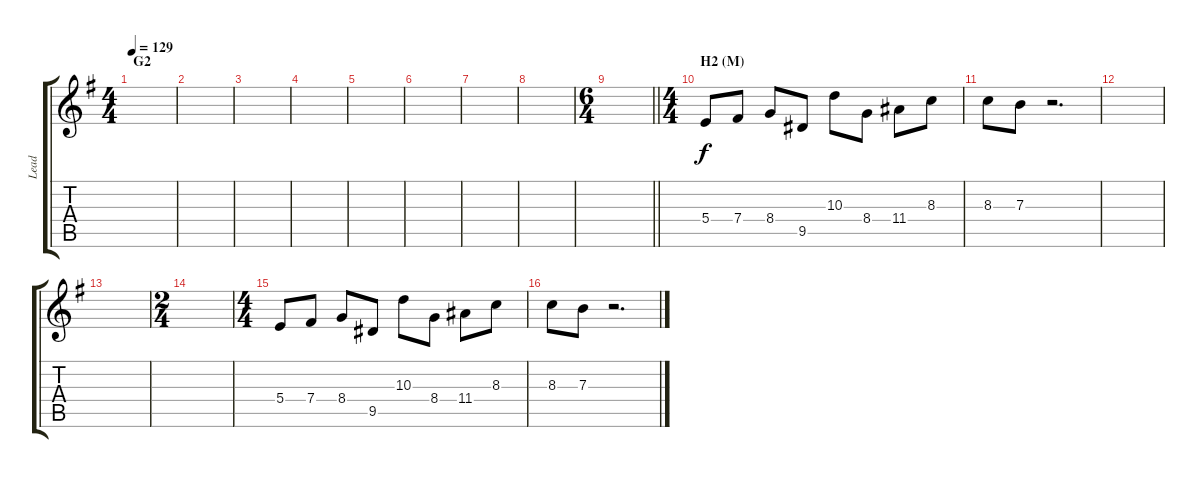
\track ("Lead" "Lead") {instrument overdrivenguitar}
\staff {score tabs}
\tuning (Db4 Ab3 E3 B2 Gb2 Db2) {hide}
\ts (4 4)
\section ("" "G2")
\tempo 129
\clef g2
\ks eminor
|
|
|
|
|
|
|
|
\ts (6 4)
\barLineRight lightlight
|
\ts (4 4)
\section ("" "H2 (M)")
5.4.8 7.4.8 8.4.8 9.5.8 10.3.8 8.4.8 11.4.8 8.3.8 |
8.3.8 7.3.8 r.2{d} |
|
|
\ts (2 4)
|
\ts (4 4)
5.4.8 7.4.8 8.4.8 9.5.8 10.3.8 8.4.8 11.4.8 8.3.8 |
8.3.8 7.3.8 r.2{d}
